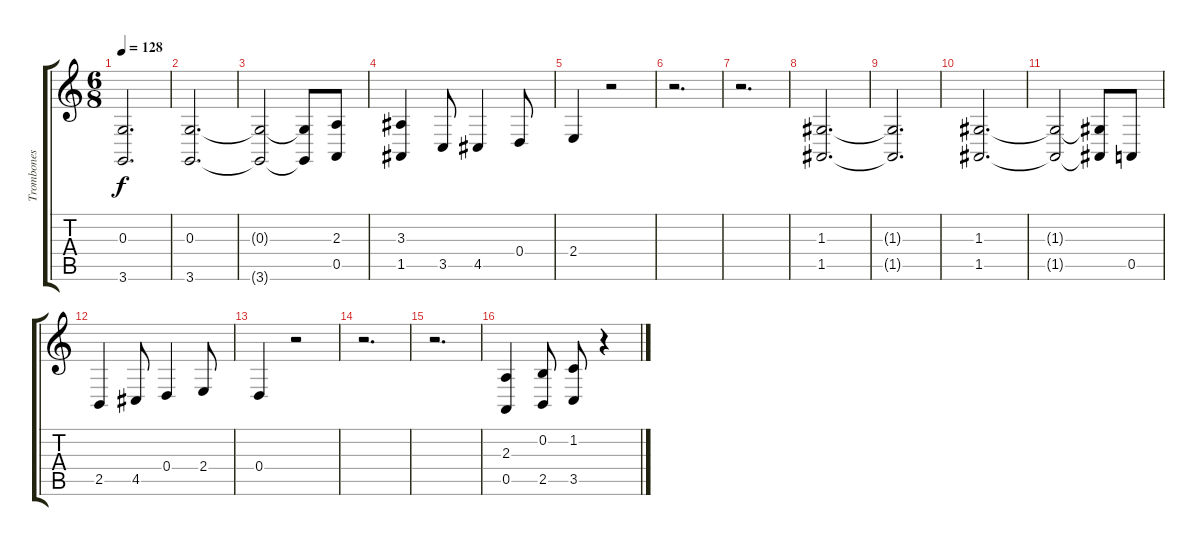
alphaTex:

\track ("Trombones" "Trombones") {instrument pizzicatostrings}
\staff {score tabs}
\tuning (E4 B3 G3 D3 A2 E2) {hide}
\ts (6 8)
\tempo 128
\clef g2
\ks c
(0.3{t} 3.6{t}).2{d dy f} |
(0.3 3.6).2{d} |
(0.3{t} 3.6{t}).2 (0.3{t} 3.6{t}).8 (2.3 0.5).8 |
(3.3 1.5).4 3.5.8 4.5.4 0.4.8 |
2.4.4 r.2 |
r.2{d} |
r.2{d} |
(1.3 1.5).2{d} |
(1.3{t} 1.5{t}).2{d} |
(1.3 1.5).2{d} |
(1.3{t} 1.5{t}).2 (1.3{t} 1.5{t}).8 0.5.8 |
2.5.4 4.5.8 0.4.4 2.4.8 |
0.4.4 r.2 |
r.2{d} |
r.2{d} |
(2.3 0.5).4 (0.2 2.5).8 (1.2 3.5).8 r.4
